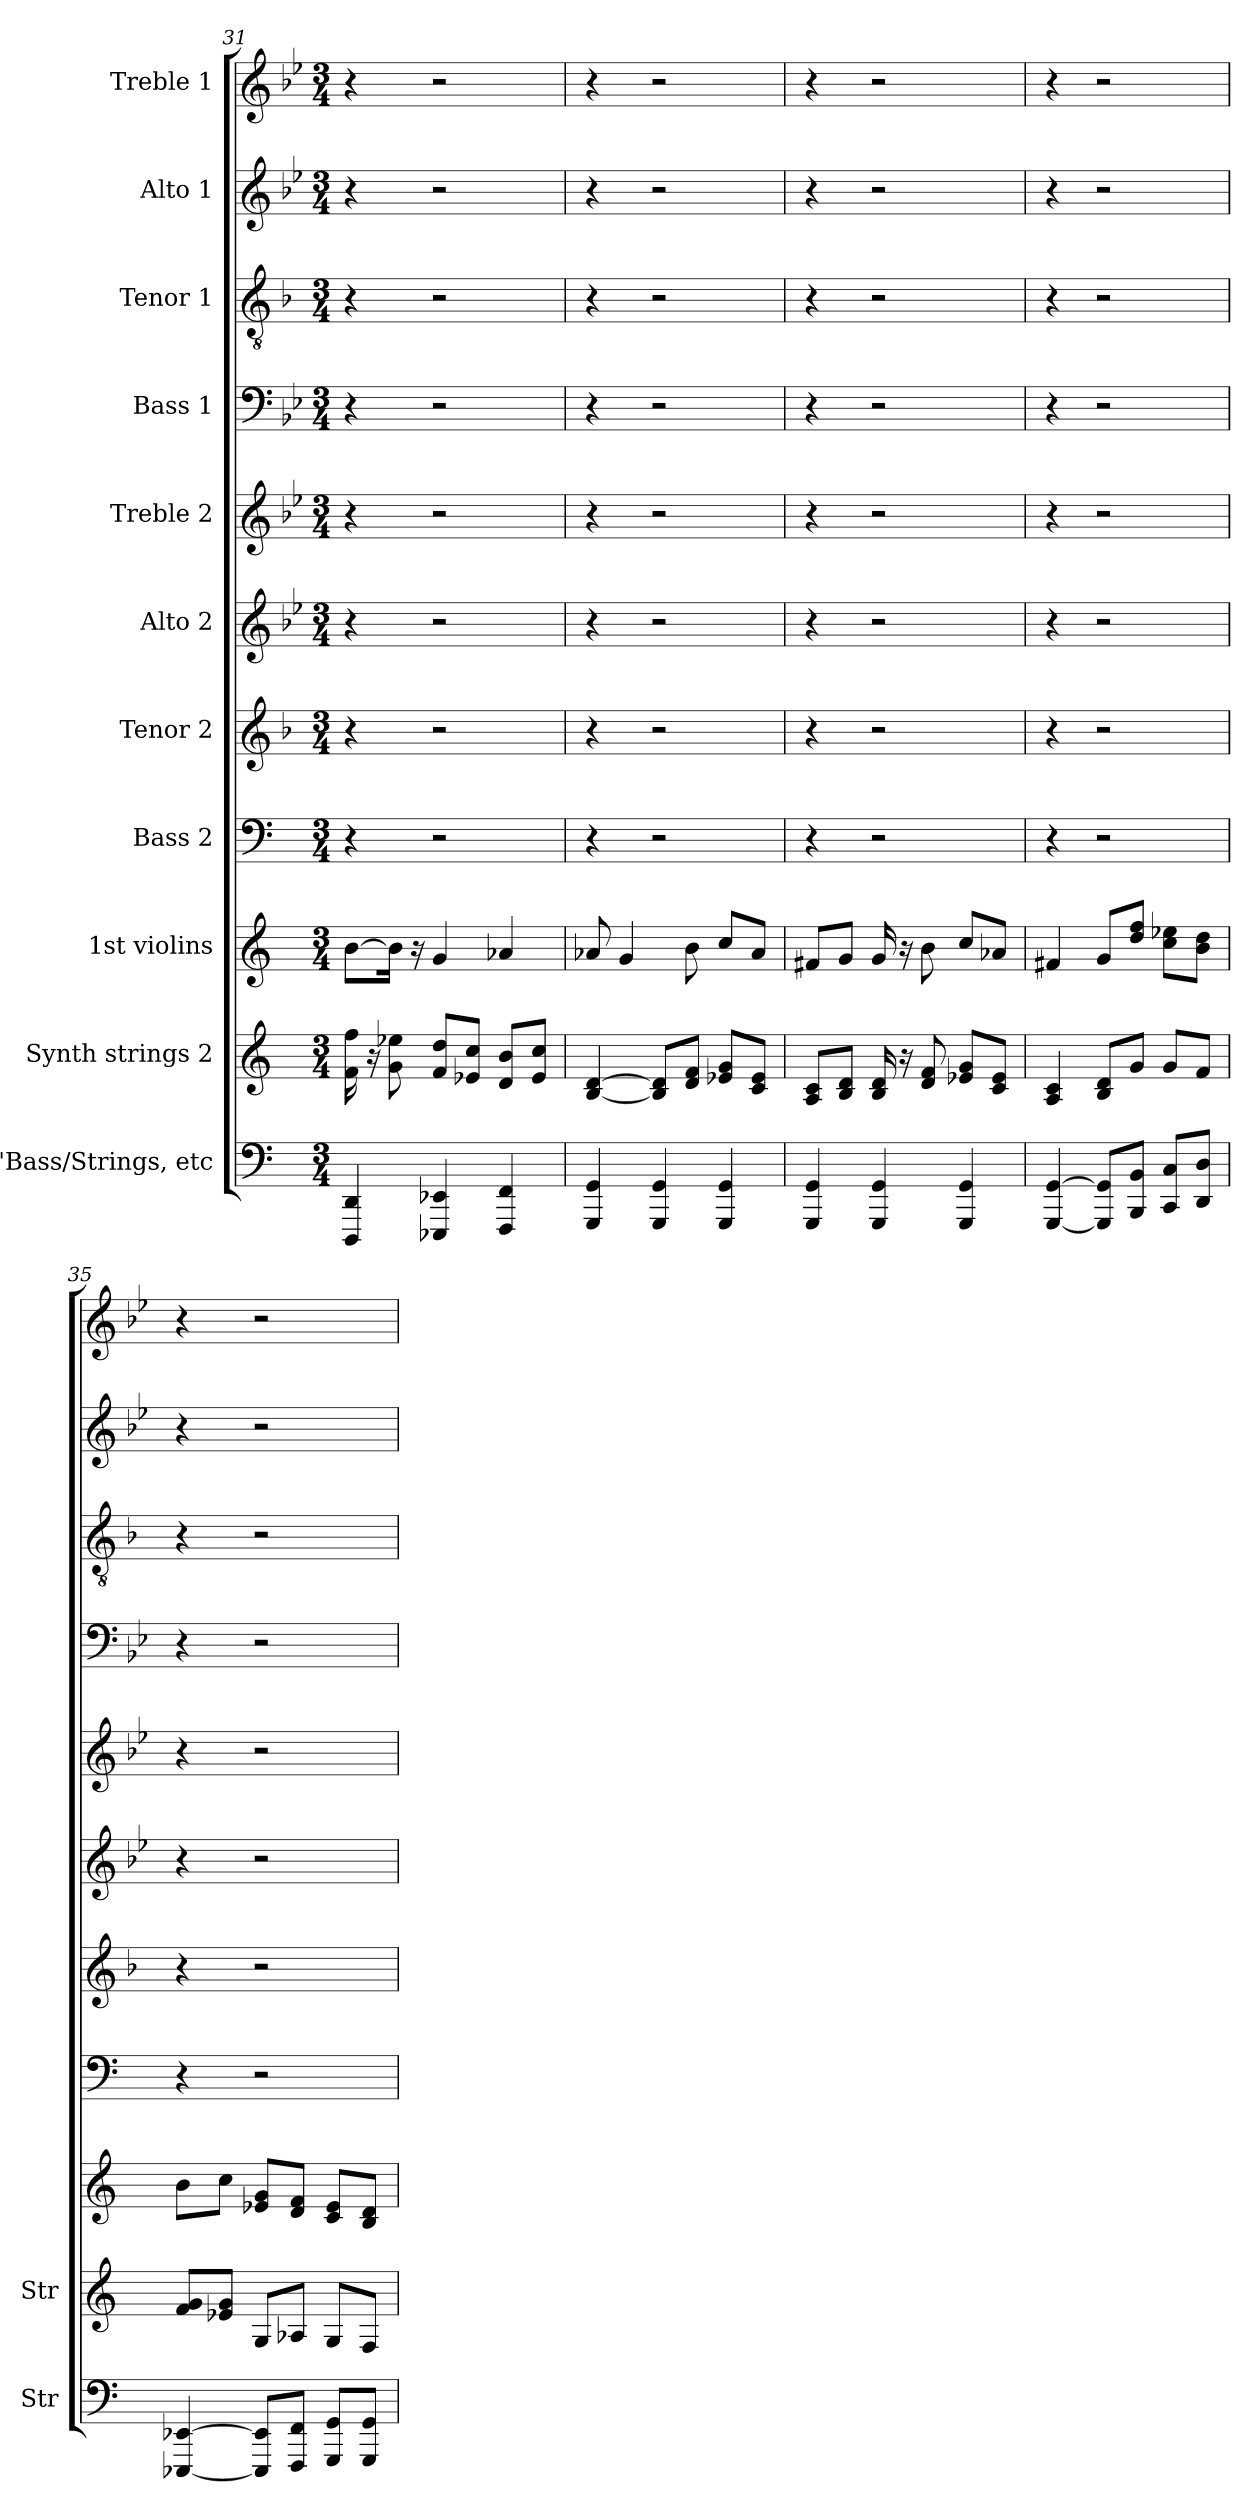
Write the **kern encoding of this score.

**kern	**kern	**kern	**kern	**kern	**kern	**kern	**kern	**kern	**kern	**kern
*part11	*part10	*part9	*part8	*part7	*part6	*part5	*part4	*part3	*part2	*part1
*staff11	*staff10	*staff9	*staff8	*staff7	*staff6	*staff5	*staff4	*staff3	*staff2	*staff1
*I"D'Bass/Strings, etc	*I"Synth strings 2	*I"1st violins	*I"Bass 2	*I"Tenor 2	*I"Alto 2	*I"Treble 2	*I"Bass 1	*I"Tenor 1	*I"Alto 1	*I"Treble 1
*I'Str	*I'Str	*	*	*	*	*	*	*	*	*
*clefF4	*clefG2	*clefG2	*clefF4	*clefG2	*clefG2	*clefG2	*clefF4	*clefGv2	*clefG2	*clefG2
*	*	*	*	*ITrd4c7	*	*	*	*ITrd4c7	*	*
*k[]	*k[]	*k[]	*k[]	*k[b-e-]	*k[b-e-]	*k[b-e-]	*k[b-e-]	*k[b-e-]	*k[b-e-]	*k[b-e-]
*C:	*C:	*C:	*C:	*B-:	*B-:	*B-:	*B-:	*B-:	*B-:	*B-:
*M3/4	*M3/4	*M3/4	*M3/4	*M3/4	*M3/4	*M3/4	*M3/4	*M3/4	*M3/4	*M3/4
=31	=31	=31	=31	=31	=31	=31	=31	=31	=31	=31
4DDD/ 4DD/	16f\ 16ff\	[8b\L	4r	4r	4r	4r	4r	4r	4r	4r
.	16r	.	.	.	.	.	.	.	.	.
.	8g\ 8ee-X\	16b\Jk]	.	.	.	.	.	.	.	.
.	.	16r	.	.	.	.	.	.	.	.
4EEE-X/ 4EE-X/	8f/ 8dd/L	4g/	2r	2r	2r	2r	2r	2r	2r	2r
.	8e-X/ 8cc/J	.	.	.	.	.	.	.	.	.
4FFF/ 4FF/	8d/ 8b/L	4a-X/	.	.	.	.	.	.	.	.
.	8e-/ 8cc/J	.	.	.	.	.	.	.	.	.
!!LO:PB:g=z
=32	=32	=32	=32	=32	=32	=32	=32	=32	=32	=32
4GGG/ 4GG/	[4B/ [4d/	8a-X/	4r	4r	4r	4r	4r	4r	4r	4r
.	.	4g/	.	.	.	.	.	.	.	.
4GGG/ 4GG/	8B/] 8d/]L	.	2r	2r	2r	2r	2r	2r	2r	2r
.	8d/ 8f/J	8b\	.	.	.	.	.	.	.	.
4GGG/ 4GG/	8e-X/ 8g/L	8cc/L	.	.	.	.	.	.	.	.
.	8c/ 8e-/J	8a-/J	.	.	.	.	.	.	.	.
=33	=33	=33	=33	=33	=33	=33	=33	=33	=33	=33
4GGG/ 4GG/	8A/ 8c/L	8f#X/L	4r	4r	4r	4r	4r	4r	4r	4r
.	8B/ 8d/J	8g/J	.	.	.	.	.	.	.	.
4GGG/ 4GG/	16B/ 16d/	16g/	2r	2r	2r	2r	2r	2r	2r	2r
.	16r	16r	.	.	.	.	.	.	.	.
.	8d/ 8f/	8b\	.	.	.	.	.	.	.	.
4GGG/ 4GG/	8e-X/ 8g/L	8cc/L	.	.	.	.	.	.	.	.
.	8c/ 8e-/J	8a-X/J	.	.	.	.	.	.	.	.
=34	=34	=34	=34	=34	=34	=34	=34	=34	=34	=34
[4GGG/ [4GG/	4A/ 4c/	4f#X/	4r	4r	4r	4r	4r	4r	4r	4r
8GGG/] 8GG/]L	8B/ 8d/L	8g/L	2r	2r	2r	2r	2r	2r	2r	2r
8BBB/ 8BB/J	8g/J	8dd/ 8ff/J	.	.	.	.	.	.	.	.
8CC/ 8C/L	8g/L	8cc\ 8ee-X\L	.	.	.	.	.	.	.	.
8DD/ 8D/J	8f/J	8b\ 8dd\J	.	.	.	.	.	.	.	.
=35	=35	=35	=35	=35	=35	=35	=35	=35	=35	=35
[4EEE-X/ [4EE-X/	8f/ 8g/L	8b\L	4r	4r	4r	4r	4r	4r	4r	4r
.	8e-X/ 8g/J	8cc\J	.	.	.	.	.	.	.	.
8EEE-/] 8EE-/]L	8G/L	8e-X/ 8g/L	2r	2r	2r	2r	2r	2r	2r	2r
8FFF/ 8FF/J	8A-X/J	8d/ 8f/J	.	.	.	.	.	.	.	.
8GGG/ 8GG/L	8G/L	8c/ 8e-/L	.	.	.	.	.	.	.	.
8GGG/ 8GG/J	8F/J	8B/ 8d/J	.	.	.	.	.	.	.	.
=	=	=	=	=	=	=	=	=	=	=
*-	*-	*-	*-	*-	*-	*-	*-	*-	*-	*-
